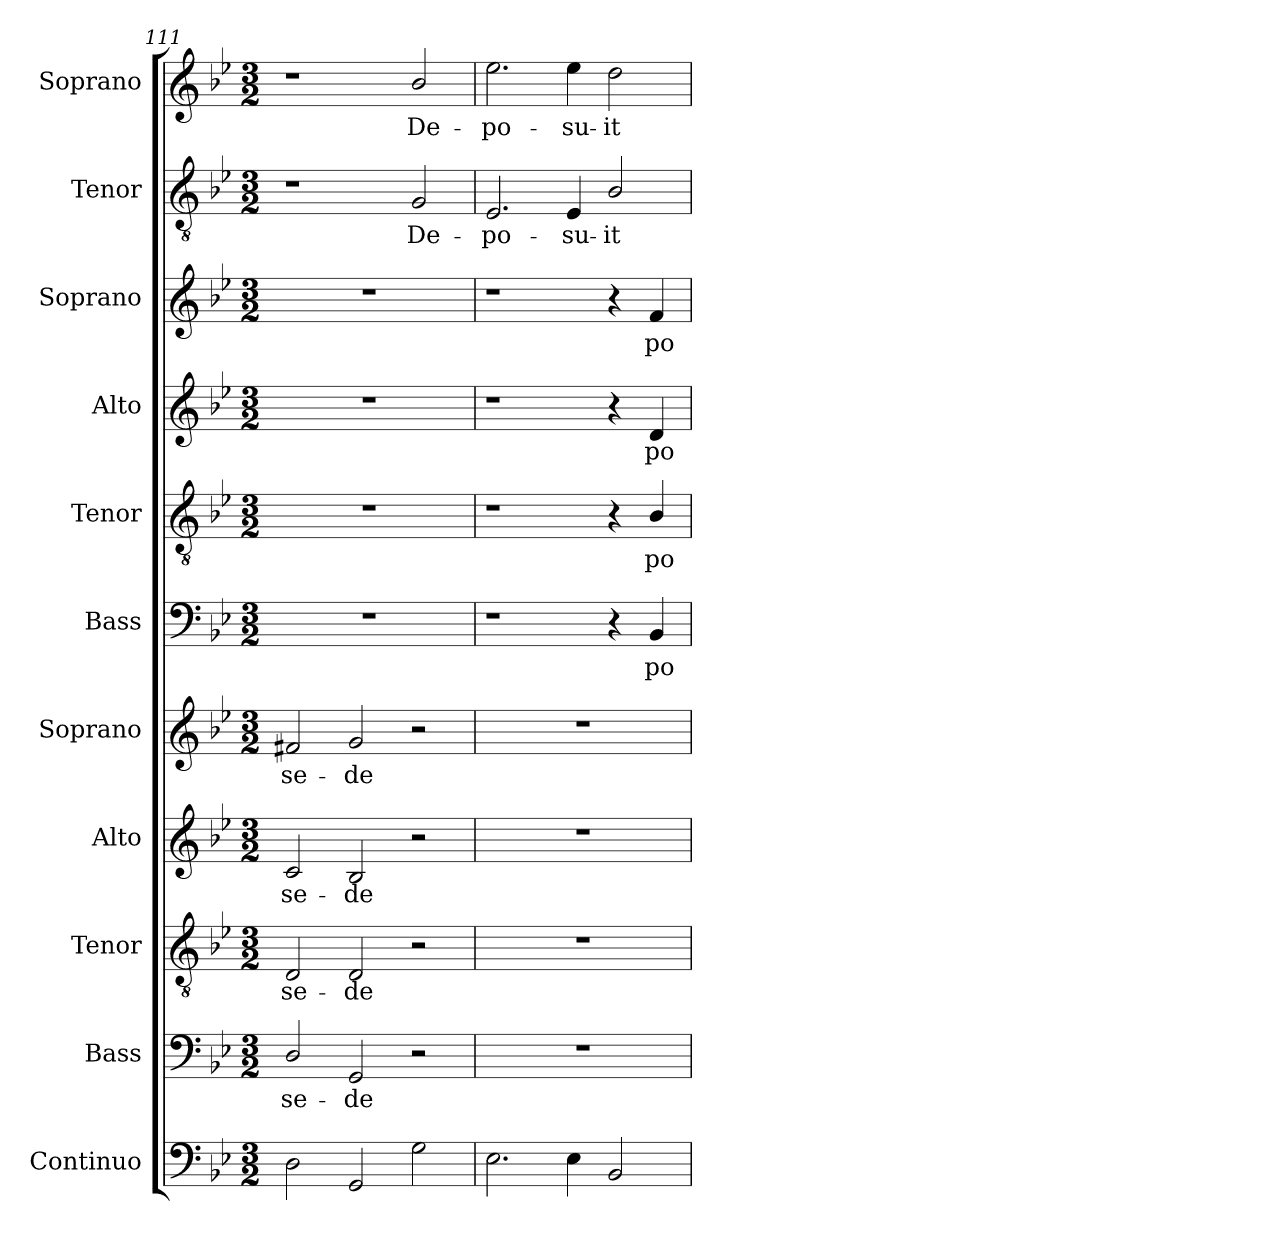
**kern	**kern	**text	**kern	**text	**kern	**text	**kern	**text	**kern	**text	**kern	**text	**kern	**text	**kern	**text	**kern	**text	**kern	**text
*part11	*part10	*part10	*part9	*part9	*part8	*part8	*part7	*part7	*part6	*part6	*part5	*part5	*part4	*part4	*part3	*part3	*part2	*part2	*part1	*part1
*staff11	*staff10	*staff10	*staff9	*staff9	*staff8	*staff8	*staff7	*staff7	*staff6	*staff6	*staff5	*staff5	*staff4	*staff4	*staff3	*staff3	*staff2	*staff2	*staff1	*staff1
*I"Continuo	*I"Bass	*	*I"Tenor	*	*I"Alto	*	*I"Soprano	*	*I"Bass	*	*I"Tenor	*	*I"Alto	*	*I"Soprano	*	*I"Tenor	*	*I"Soprano	*
*I'Cont.	*I'B.	*	*I'T.	*	*I'A.	*	*I'S.	*	*I'B.	*	*I'T.	*	*I'A.	*	*I'S.	*	*I'T.	*	*I'S.	*
!!LO:PB:g=z
*clefF4	*clefF4	*	*clefGv2	*	*clefG2	*	*clefG2	*	*clefF4	*	*clefGv2	*	*clefG2	*	*clefG2	*	*clefGv2	*	*clefG2	*
*	*	*	*ITrd7c12	*	*	*	*	*	*	*	*ITrd7c12	*	*	*	*	*	*ITrd7c12	*	*	*
*k[b-e-]	*k[b-e-]	*	*k[b-e-]	*	*k[b-e-]	*	*k[b-e-]	*	*k[b-e-]	*	*k[b-e-]	*	*k[b-e-]	*	*k[b-e-]	*	*k[b-e-]	*	*k[b-e-]	*
*B-:	*B-:	*	*B-:	*	*B-:	*	*B-:	*	*B-:	*	*B-:	*	*B-:	*	*B-:	*	*B-:	*	*B-:	*
*M3/2	*M3/2	*	*M3/2	*	*M3/2	*	*M3/2	*	*M3/2	*	*M3/2	*	*M3/2	*	*M3/2	*	*M3/2	*	*M3/2	*
=111	=111	=111	=111	=111	=111	=111	=111	=111	=111	=111	=111	=111	=111	=111	=111	=111	=111	=111	=111	=111
!	!	!LO:LY:b:color=#000000	!	!	!	!	!	!	!	!	!	!	!	!	!	!	!	!	!	!
!	!	!	!	!LO:LY:b:color=#000000	!	!	!	!	!	!	!	!	!	!	!	!	!	!	!	!
!	!	!	!	!	!	!LO:LY:b:color=#000000	!	!	!	!	!	!	!	!	!	!	!	!	!	!
!	!	!	!	!	!	!	!	!LO:LY:b:color=#000000	!LO:N:vis=1	!	!LO:N:vis=1	!	!LO:N:vis=1	!	!LO:N:vis=1	!	!	!	!	!
2Di\	2Di/	se-	2DDi/	se-	2ci/	se-	2f#Xi/	se-	1.r	.	1.r	.	1.r	.	1.r	.	1r	.	1r	.
!	!	!LO:LY:b:color=#000000	!	!	!	!	!	!	!	!	!	!	!	!	!	!	!	!	!	!
!	!	!	!	!LO:LY:b:color=#000000	!	!	!	!	!	!	!	!	!	!	!	!	!	!	!	!
!	!	!	!	!	!	!LO:LY:b:color=#000000	!	!	!	!	!	!	!	!	!	!	!	!	!	!
!	!	!	!	!	!	!	!	!LO:LY:b:color=#000000	!	!	!	!	!	!	!	!	!	!	!	!
2GGi/	2GGi/	-de	2DDi/	-de	2B-i/	-de	2gi/	-de	.	.	.	.	.	.	.	.	.	.	.	.
!	!	!	!	!	!	!	!	!	!	!	!	!	!	!	!	!	!	!LO:LY:b:color=#000000	!	!
!	!	!	!	!	!	!	!	!	!	!	!	!	!	!	!	!	!	!	!	!LO:LY:b:color=#000000
2Gi\	2r	.	2r	.	2r	.	2r	.	.	.	.	.	.	.	.	.	2GGi/	De-	2b-i/	De-
=112	=112	=112	=112	=112	=112	=112	=112	=112	=112	=112	=112	=112	=112	=112	=112	=112	=112	=112	=112	=112
!	!LO:N:vis=1	!	!LO:N:vis=1	!	!LO:N:vis=1	!	!LO:N:vis=1	!	!	!	!	!	!	!	!	!	!	!	!	!
!	!	!	!	!	!	!	!	!	!	!	!	!	!	!	!	!	!	!LO:LY:b:color=#000000	!	!
!	!	!	!	!	!	!	!	!	!	!	!	!	!	!	!	!	!	!	!	!LO:LY:b:color=#000000
2.E-i\	1.r	.	1.r	.	1.r	.	1.r	.	1r	.	1r	.	1r	.	1r	.	2.EE-i/	-po-	2.ee-i\	-po-
!	!	!	!	!	!	!	!	!	!	!	!	!	!	!	!	!	!	!LO:LY:b:color=#000000	!	!
!	!	!	!	!	!	!	!	!	!	!	!	!	!	!	!	!	!	!	!	!LO:LY:b:color=#000000
4E-i\	.	.	.	.	.	.	.	.	.	.	.	.	.	.	.	.	4EE-i/	-su-	4ee-i\	-su-
!	!	!	!	!	!	!	!	!	!	!	!	!	!	!	!	!	!	!LO:LY:b:color=#000000	!	!
!	!	!	!	!	!	!	!	!	!	!	!	!	!	!	!	!	!	!	!	!LO:LY:b:color=#000000
2BB-i/	.	.	.	.	.	.	.	.	4r	.	4r	.	4r	.	4r	.	2BB-i/	-it	2ddi\	-it
!	!	!	!	!	!	!	!	!	!	!LO:LY:b:color=#000000	!	!	!	!	!	!	!	!	!	!
!	!	!	!	!	!	!	!	!	!	!	!	!LO:LY:b:color=#000000	!	!	!	!	!	!	!	!
!	!	!	!	!	!	!	!	!	!	!	!	!	!	!LO:LY:b:color=#000000	!	!	!	!	!	!
!	!	!	!	!	!	!	!	!	!	!	!	!	!	!	!	!LO:LY:b:color=#000000	!	!	!	!
.	.	.	.	.	.	.	.	.	4BB-i/	po-	4BB-i/	po-	4di/	po-	4fi/	po-	.	.	.	.
=	=	=	=	=	=	=	=	=	=	=	=	=	=	=	=	=	=	=	=	=
*-	*-	*-	*-	*-	*-	*-	*-	*-	*-	*-	*-	*-	*-	*-	*-	*-	*-	*-	*-	*-
